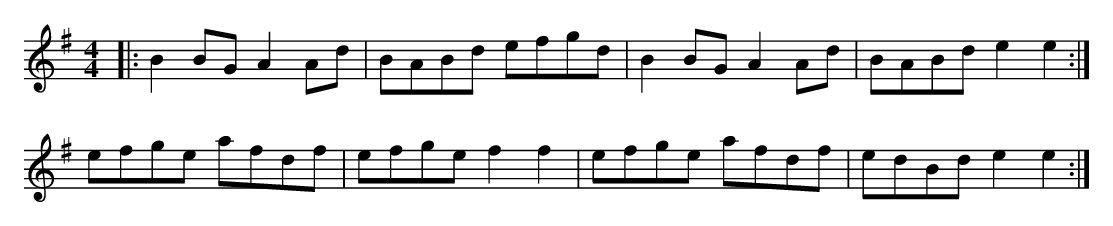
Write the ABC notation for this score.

X:1
M:4/4
K:G
|:B2 BG A2 Ad|BABd efgd|B2 BG A2 Ad|BABd e2 e2:|
efge afdf|efge f2 f2|efge afdf|edBd e2 e2:|
